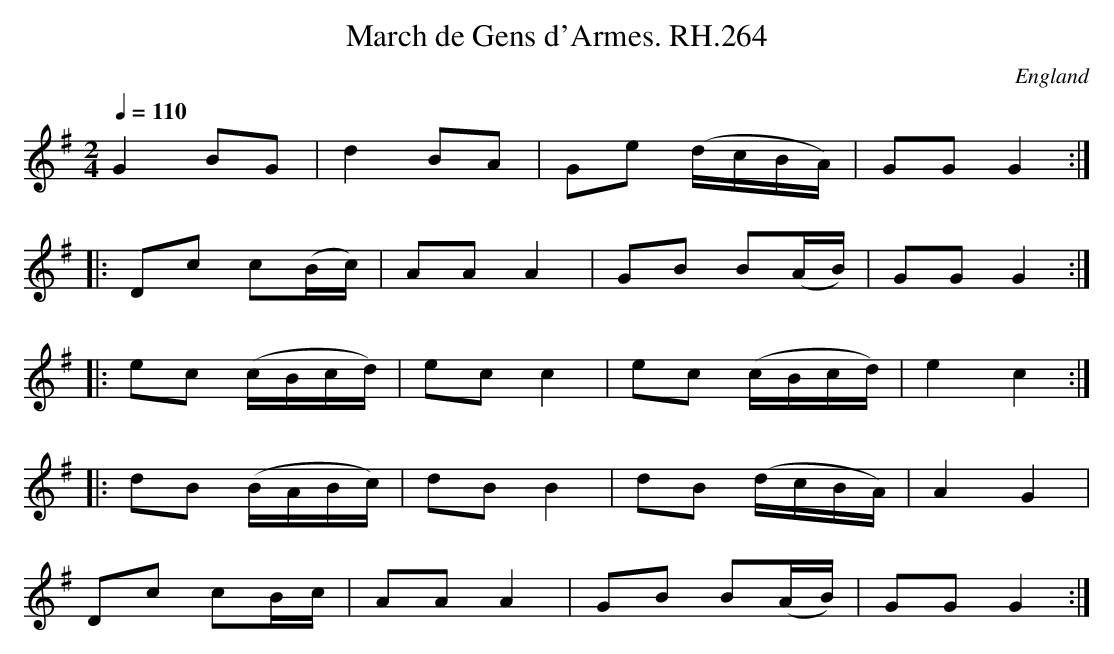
X:1
T:March de Gens d'Armes. RH.264
O:England
M:2/4
L:1/8
Q:1/4=110
K:G
G2 BG|d2 BA|Ge (d/c/B/A/)|GG G2:|
|:Dc c(B/c/)|AA A2|GB B(A/B/)|GG G2:|
|:ec (c/B/c/d/)|ec c2|ec (c/B/c/d/)|e2 c2:|
|:dB (B/A/B/c/)|dB B2|dB (d/c/B/A/)|A2 G2|
Dc cB/c/|AA A2|GB B(A/B/)|GG G2:|
